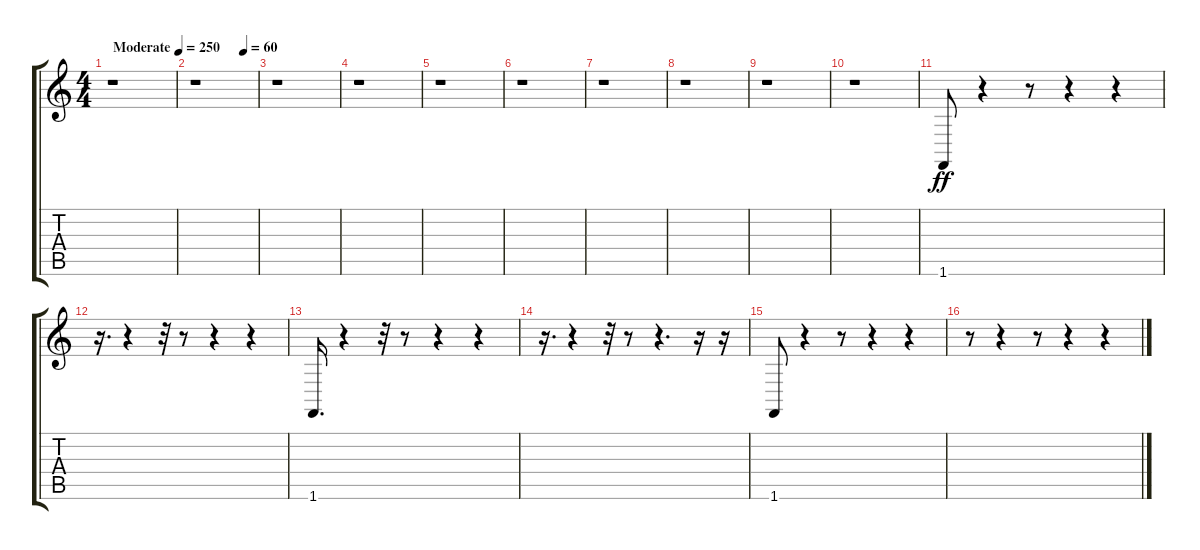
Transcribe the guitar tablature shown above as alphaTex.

\track "" {instrument drawbarorgan}
\staff {score tabs}
\tuning (E4 B3 G3 D3 A2 E2) {hide}
\ts (4 4)
\tempo (250 "Moderate")
\clef g2
\ks c
r.1{dy ff instrument drawbarorgan} |
\tempo (60 0.78125)
r.1 |
r.1 |
r.1 |
r.1 |
r.1 |
r.1 |
r.1 |
r.1 |
r.1 |
1.6.8{volume 16} r.4 r.8 r.4 r.4 |
r.16{d} r.4 r.32 r.8 r.4 r.4 |
1.6.16{d} r.4 r.32 r.8 r.4 r.4 |
r.16{d} r.4 r.32 r.8 r.4{d} r.16 r.16 |
1.6.8 r.4 r.8 r.4 r.4 |
r.8 r.4 r.8 r.4 r.4
